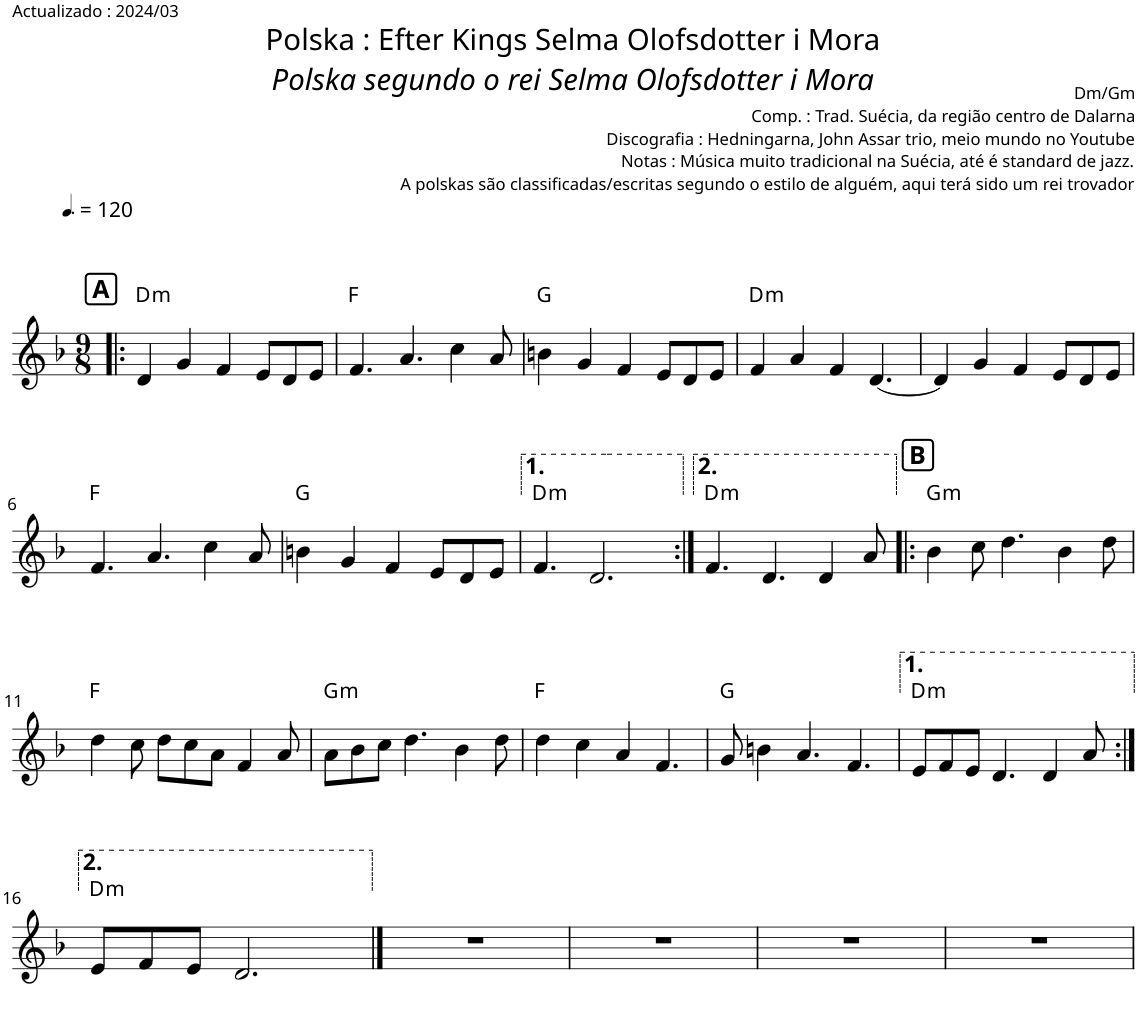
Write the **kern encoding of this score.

**kern	**harte
*part1	*part1
*staff1	*
*I"Piano	*
*I'Pno.	*
*clefG2	*
*k[b-]	*
*M9/8	*
*MM180	*
!!LO:REH:place=s1:a:B:cj:fs=12:t=A
=1!|:	=1!|:
!	!LO:H:kt=m
4d/	D:min
4g/	.
4f/	.
8e/L	.
8d/	.
8e/J	.
=2	=2
4.f/	F:maj
4.a/	.
4cc\	.
8a/	.
=3	=3
4bn\	G:maj
4g/	.
4f/	.
8e/L	.
8d/	.
8e/J	.
=4	=4
!	!LO:H:kt=m
4f/	D:min
4a/	.
4f/	.
[4.d/	.
=5	=5
4d/]	.
4g/	.
4f/	.
8e/L	.
8d/	.
8e/J	.
!!LO:LB:g=z
=6	=6
4.f/	F:maj
4.a/	.
4cc\	.
8a/	.
=7	=7
4bn\	G:maj
4g/	.
4f/	.
8e/L	.
8d/	.
8e/J	.
=8	=8
!	!LO:H:kt=m
4.f/	D:min
2.d/	.
=9:|!	=9:|!
!	!LO:H:kt=m
4.f/	D:min
4.d/	.
4d/	.
8a/	.
!!LO:REH:place=s1:a:B:cj:fs=12:t=B
=10!|:	=10!|:
!	!LO:H:kt=m
4b-\	G:min
8cc\	.
4.dd\	.
4b-\	.
8dd\	.
!!LO:LB:g=z
=11	=11
4dd\	F:maj
8cc\	.
8dd\L	.
8cc\	.
8a\J	.
4f/	.
8a/	.
=12	=12
!	!LO:H:kt=m
8a\L	G:min
8b-\	.
8cc\J	.
4.dd\	.
4b-\	.
8dd\	.
=13	=13
4dd\	F:maj
4cc\	.
4a/	.
4.f/	.
=14	=14
8g/	G:maj
4bn\	.
4.a/	.
4.f/	.
=15	=15
!	!LO:H:kt=m
8e/L	D:min
8f/	.
8e/J	.
4.d/	.
4d/	.
8a/	.
!!LO:LB:g=z
=16:|!	=16:|!
!	!LO:H:kt=m
8e/L	D:min
8f/	.
8e/J	.
2.d/	.
==17	==17
8%9r	.
=18	=18
8%9r	.
=19	=19
8%9r	.
=20	=20
8%9r	.
=	=
*-	*-
